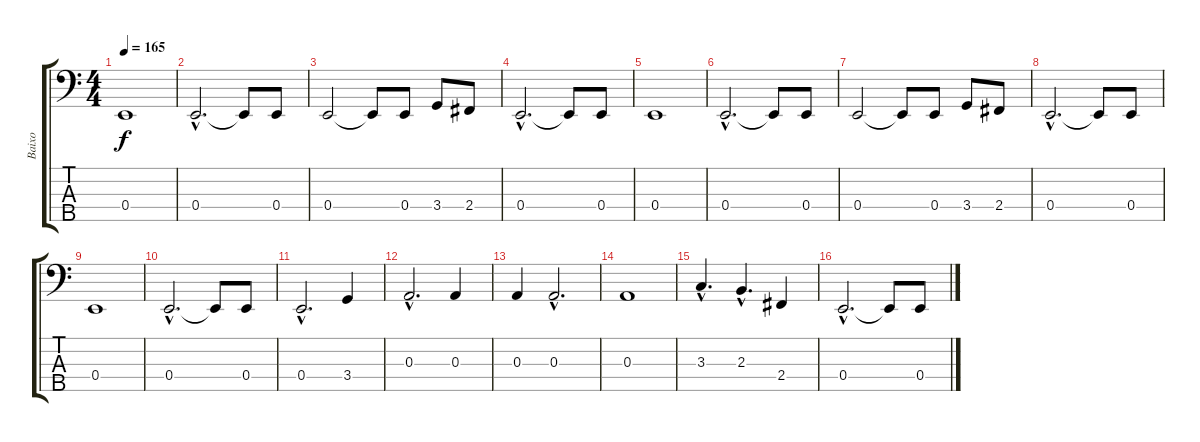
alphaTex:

\track ("Baixo" "Baixo") {instrument electricbassfinger}
\staff {score tabs}
\tuning (G2 D2 A1 E1 B0) {hide}
\ts (4 4)
\tempo 165
\clef f4
\ks c
0.4.1{dy f} |
0.4{hac}.2{d} 0.4{t}.8 0.4.8 |
0.4.2 0.4{t}.8 0.4.8 3.4.8 2.4.8 |
0.4{hac}.2{d} 0.4{t}.8 0.4.8 |
0.4.1 |
0.4{hac}.2{d} 0.4{t}.8 0.4.8 |
0.4.2 0.4{t}.8 0.4.8 3.4.8 2.4.8 |
0.4{hac}.2{d} 0.4{t}.8 0.4.8 |
0.4.1 |
0.4{hac}.2{d} 0.4{t}.8 0.4.8 |
0.4{hac}.2{d} 3.4.4 |
0.3{hac}.2{d} 0.3.4 |
0.3.4 0.3{hac}.2{d} |
0.3.1 |
3.3{hac}.4{d} 2.3{hac}.4{d} 2.4.4 |
0.4{hac}.2{d} 0.4{t}.8 0.4.8
